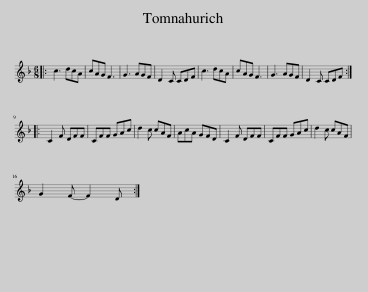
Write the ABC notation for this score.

X:1
L:1/8
M:6/8
I:linebreak $
K:F
V:1 treble
V:1
|: c3 dcA | cAG F3 | G3 AGF | D2 C CDF | c3 dcA | %5
 cAG F3 | G3 AGF | D2 C CDF ::$ C2 F DFF | CFF GAc | %10
 d2 c cAF | AcA GFD | C2 F DFF | CFF GAc | d2 c cAF |$ %15
 G2 F- F2 D :| %16
